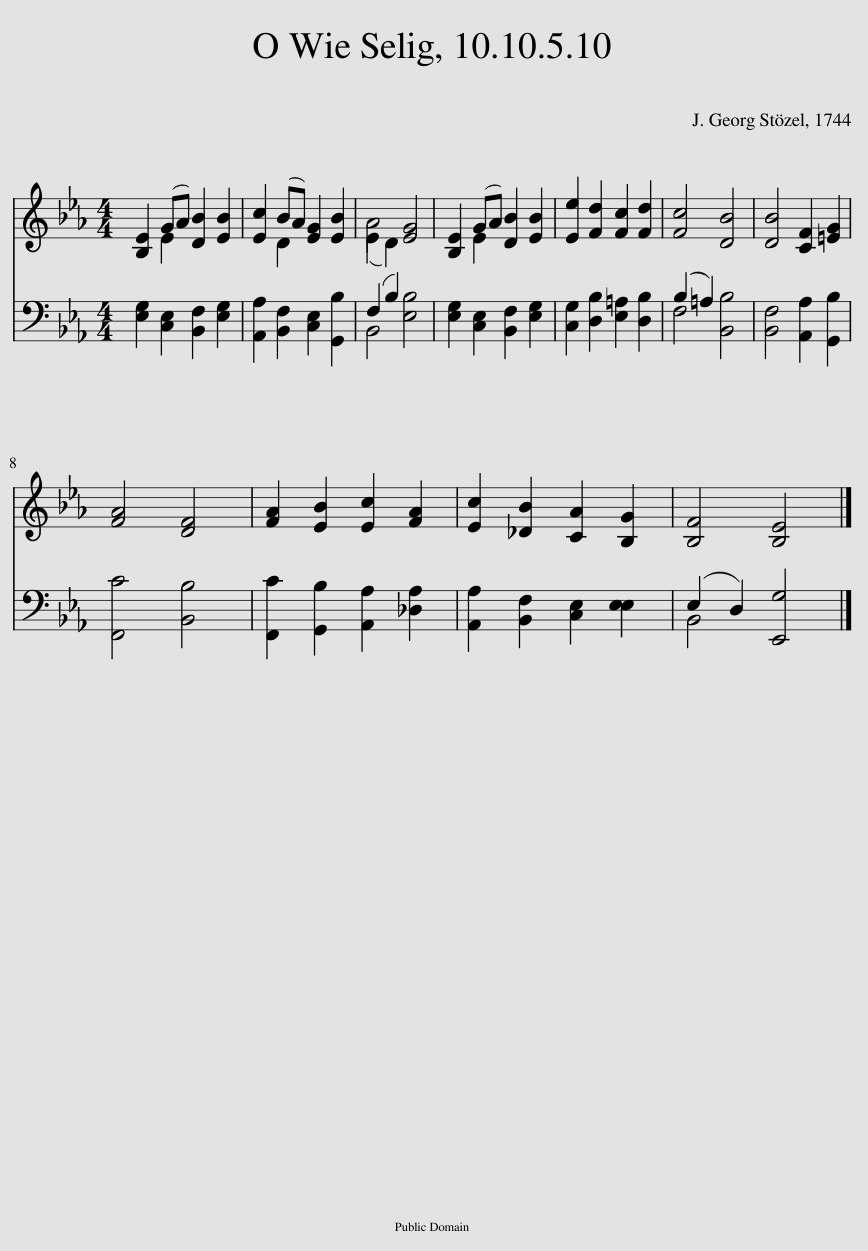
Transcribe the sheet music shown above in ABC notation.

X:1
%%score ( 1 2 ) ( 3 4 )
L:1/8
M:4/4
I:linebreak $
K:Eb
V:1 treble
V:2 treble
V:3 bass
V:4 bass
V:1
 [B,E]2 (GA) [DB]2 [EB]2 | [Ec]2 (BA) [EG]2 [EB]2 | (E2 D2) [EG]4 | [B,E]2 (GA) [DB]2 [EB]2 | [Ee]2 [Fd]2 [Fc]2 [Fd]2 | %5
 [Fc]4 [DB]4 | [DB]4 [CF]2 [=EG]2 |$ [FA]4 [DF]4 | [FA]2 [EB]2 [Ec]2 [FA]2 | [Ec]2 [_DB]2 [CA]2 [B,G]2 | %10
 [B,F]4 [B,E]4 |] %11
V:2
 x2 E2 x4 | x2 D2 x4 | A4 x4 | x2 E2 x4 | x8 | %5
 x8 | x8 |$ x8 | x8 | x8 | %10
 x8 |] %11
V:3
 [E,G,]2 [C,E,]2 [B,,F,]2 [E,G,]2 | [A,,A,]2 [B,,F,]2 [C,E,]2 [G,,B,]2 | (F,2 B,2) [E,B,]4 | [E,G,]2 [C,E,]2 [B,,F,]2 [E,G,]2 | [C,G,]2 [D,B,]2 [E,=A,]2 [D,B,]2 | %5
 (B,2 =A,2) [B,,B,]4 | [B,,F,]4 [A,,A,]2 [G,,B,]2 |$ [F,,C]4 [B,,B,]4 | [F,,C]2 [G,,B,]2 [A,,A,]2 [_D,A,]2 | [A,,A,]2 [B,,F,]2 [C,E,]2 E,2 | %10
 (E,2 D,2) [E,,G,]4 |] %11
V:4
 x8 | x8 | B,,4 x4 | x8 | x8 | %5
 F,4 x4 | x8 |$ x8 | x8 | x6 E,2 | %10
 B,,4 x4 |] %11
